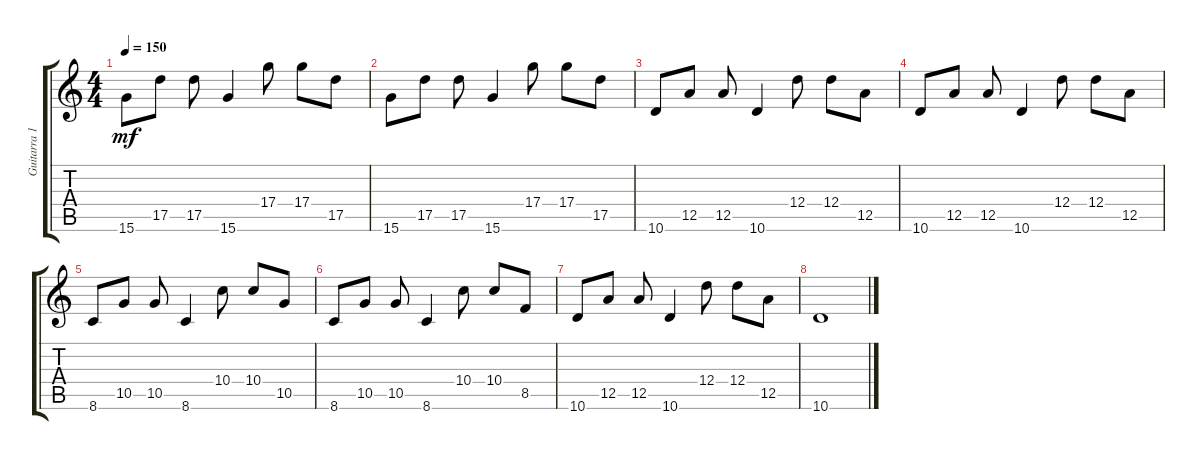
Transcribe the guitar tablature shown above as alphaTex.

\track ("Guitarra 1" "Guitarra 1") {instrument acousticguitarnylon}
\staff {score tabs}
\tuning (E4 B3 G3 D3 A2 E2) {hide}
\ts (4 4)
\tempo 150
\clef g2
\ks c
15.6.8{dy mf} 17.5.8 17.5.8 15.6.4 17.4.8 17.4.8 17.5.8 |
15.6.8 17.5.8 17.5.8 15.6.4 17.4.8 17.4.8 17.5.8 |
10.6.8 12.5.8 12.5.8 10.6.4 12.4.8 12.4.8 12.5.8 |
10.6.8 12.5.8 12.5.8 10.6.4 12.4.8 12.4.8 12.5.8 |
8.6.8 10.5.8 10.5.8 8.6.4 10.4.8 10.4.8 10.5.8 |
8.6.8 10.5.8 10.5.8 8.6.4 10.4.8 10.4.8 8.5.8 |
10.6.8 12.5.8 12.5.8 10.6.4 12.4.8 12.4.8 12.5.8 |
10.6.1
